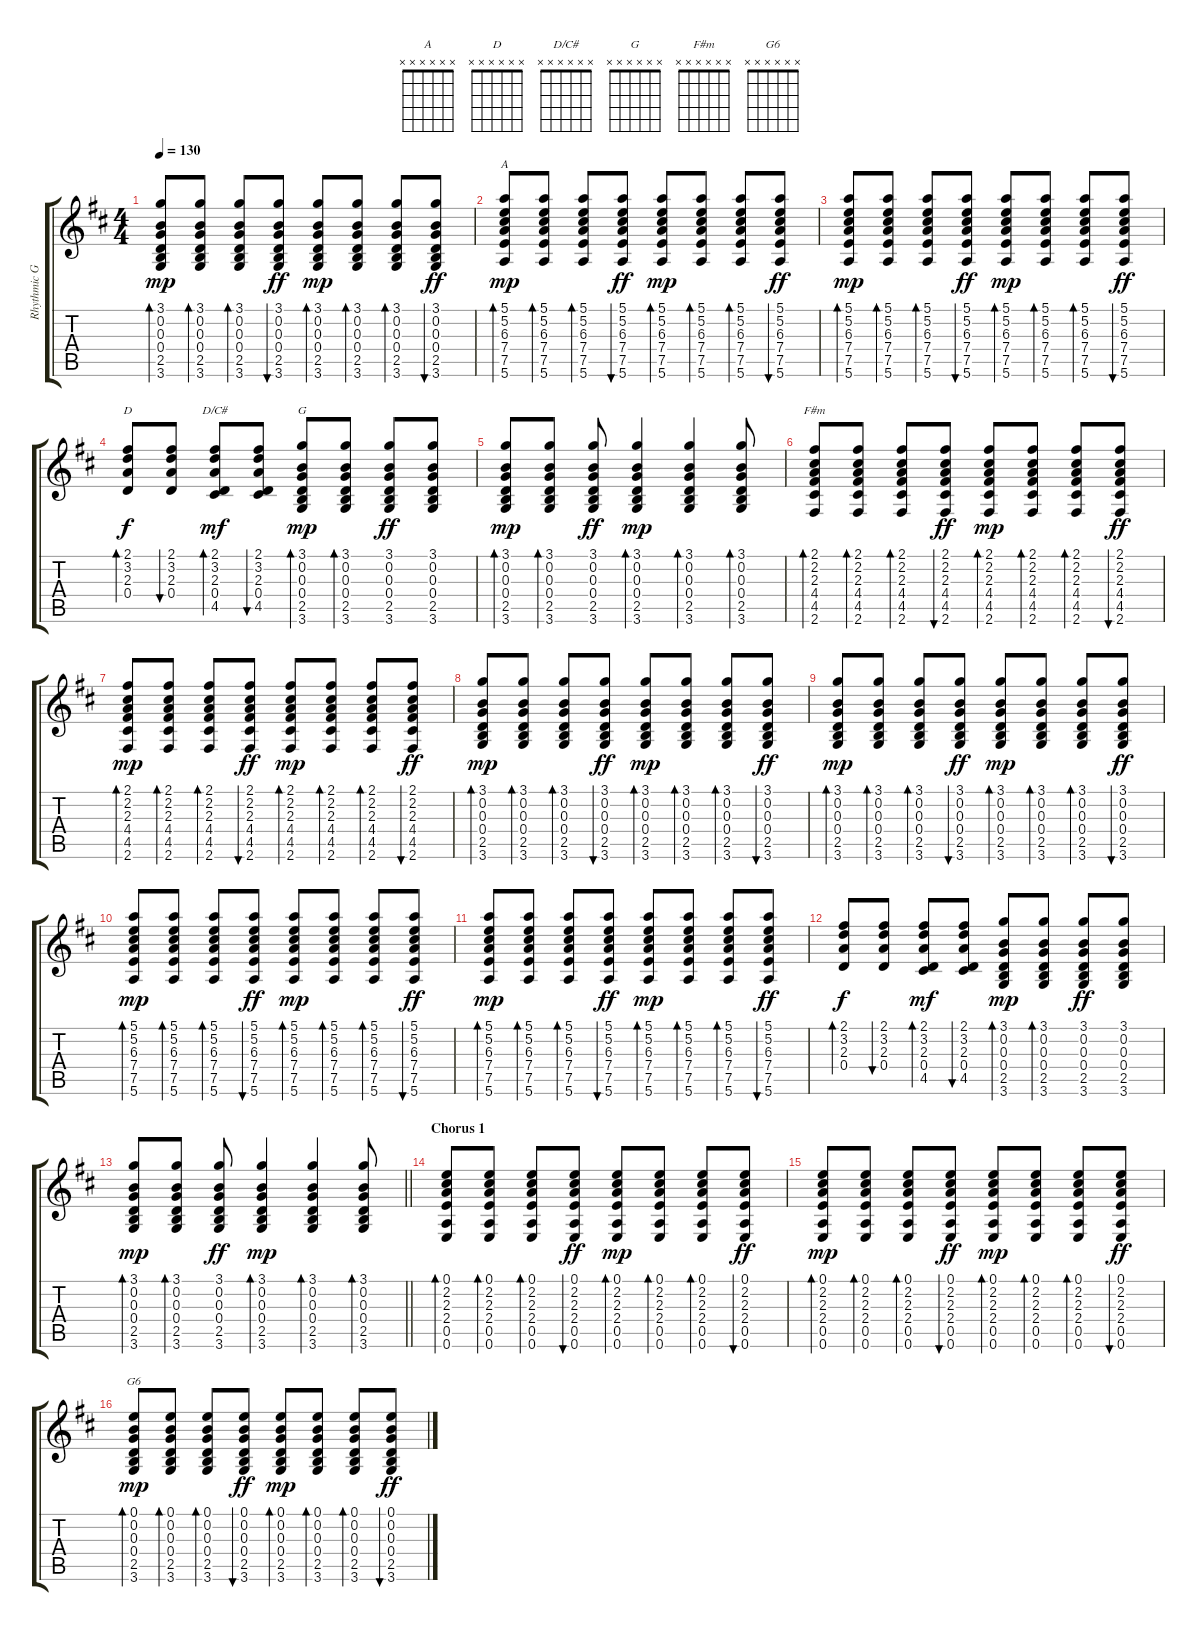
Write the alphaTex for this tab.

\track ("Rhythmic Guitar" "Rhythmic G") {instrument acousticguitarsteel}
\staff {score tabs}
\tuning (E4 B3 G3 D3 A2 E2) {hide}
\chord ("A" x x x x x x)
\chord ("D" x x x x x x)
\chord ("D/C#" x x x x x x)
\chord ("G" x x x x x x)
\chord ("F#m" x x x x x x)
\chord ("G6" x x x x x x)
\ts (4 4)
\tempo 130
\clef g2
\ks d
(3.1 0.2 0.3 0.4 2.5 3.6).8{bd 30 dy mp} (3.1 0.2 0.3 0.4 2.5 3.6).8{bd 30} (3.1 0.2 0.3 0.4 2.5 3.6).8{bd 30} (3.1 0.2 0.3 0.4 2.5 3.6).8{bu 30 dy ff} (3.1 0.2 0.3 0.4 2.5 3.6).8{bd 30 dy mp} (3.1 0.2 0.3 0.4 2.5 3.6).8{bd 30} (3.1 0.2 0.3 0.4 2.5 3.6).8{bd 30} (3.1 0.2 0.3 0.4 2.5 3.6).8{bu 30 dy ff} |
(5.1 5.2 6.3 7.4 7.5 5.6).8{bd 30 ch "A" dy mp} (5.1 5.2 6.3 7.4 7.5 5.6).8{bd 30} (5.1 5.2 6.3 7.4 7.5 5.6).8{bd 30} (5.1 5.2 6.3 7.4 7.5 5.6).8{bu 30 dy ff} (5.1 5.2 6.3 7.4 7.5 5.6).8{bd 30 dy mp} (5.1 5.2 6.3 7.4 7.5 5.6).8{bd 30} (5.1 5.2 6.3 7.4 7.5 5.6).8{bd 30} (5.1 5.2 6.3 7.4 7.5 5.6).8{bu 30 dy ff} |
(5.1 5.2 6.3 7.4 7.5 5.6).8{bd 30 dy mp} (5.1 5.2 6.3 7.4 7.5 5.6).8{bd 30} (5.1 5.2 6.3 7.4 7.5 5.6).8{bd 30} (5.1 5.2 6.3 7.4 7.5 5.6).8{bu 30 dy ff} (5.1 5.2 6.3 7.4 7.5 5.6).8{bd 30 dy mp} (5.1 5.2 6.3 7.4 7.5 5.6).8{bd 30} (5.1 5.2 6.3 7.4 7.5 5.6).8{bd 30} (5.1 5.2 6.3 7.4 7.5 5.6).8{bu 30 dy ff} |
(2.1 3.2 2.3 0.4).8{bd 30 ch "D" dy f} (2.1 3.2 2.3 0.4).8{bu 30} (2.1 3.2 2.3 0.4 4.5).8{bd 30 ch "D/C#" dy mf} (2.1 3.2 2.3 0.4 4.5).8{bu 30} (3.1 0.2 0.3 0.4 2.5 3.6).8{bd 30 ch "G" dy mp} (3.1 0.2 0.3 0.4 2.5 3.6).8{bd 30} (3.1 0.2 0.3 0.4 2.5 3.6).8{dy ff} (3.1 0.2 0.3 0.4 2.5 3.6).8 |
(3.1 0.2 0.3 0.4 2.5 3.6).8{bd 30 dy mp} (3.1 0.2 0.3 0.4 2.5 3.6).8{bd 30} (3.1 0.2 0.3 0.4 2.5 3.6).8{dy ff} (3.1 0.2 0.3 0.4 2.5 3.6).4{bd 30 dy mp} (3.1 0.2 0.3 0.4 2.5 3.6).4{bd 30} (3.1 0.2 0.3 0.4 2.5 3.6).8{bd 30} |
(2.1 2.2 2.3 4.4 4.5 2.6).8{bd 30 ch "F#m"} (2.1 2.2 2.3 4.4 4.5 2.6).8{bd 30} (2.1 2.2 2.3 4.4 4.5 2.6).8{bd 30} (2.1 2.2 2.3 4.4 4.5 2.6).8{bu 30 dy ff} (2.1 2.2 2.3 4.4 4.5 2.6).8{bd 30 dy mp} (2.1 2.2 2.3 4.4 4.5 2.6).8{bd 30} (2.1 2.2 2.3 4.4 4.5 2.6).8{bd 30} (2.1 2.2 2.3 4.4 4.5 2.6).8{bu 30 dy ff} |
(2.1 2.2 2.3 4.4 4.5 2.6).8{bd 30 dy mp} (2.1 2.2 2.3 4.4 4.5 2.6).8{bd 30} (2.1 2.2 2.3 4.4 4.5 2.6).8{bd 30} (2.1 2.2 2.3 4.4 4.5 2.6).8{bu 30 dy ff} (2.1 2.2 2.3 4.4 4.5 2.6).8{bd 30 dy mp} (2.1 2.2 2.3 4.4 4.5 2.6).8{bd 30} (2.1 2.2 2.3 4.4 4.5 2.6).8{bd 30} (2.1 2.2 2.3 4.4 4.5 2.6).8{bu 30 dy ff} |
(3.1 0.2 0.3 0.4 2.5 3.6).8{bd 30 dy mp} (3.1 0.2 0.3 0.4 2.5 3.6).8{bd 30} (3.1 0.2 0.3 0.4 2.5 3.6).8{bd 30} (3.1 0.2 0.3 0.4 2.5 3.6).8{bu 30 dy ff} (3.1 0.2 0.3 0.4 2.5 3.6).8{bd 30 dy mp} (3.1 0.2 0.3 0.4 2.5 3.6).8{bd 30} (3.1 0.2 0.3 0.4 2.5 3.6).8{bd 30} (3.1 0.2 0.3 0.4 2.5 3.6).8{bu 30 dy ff} |
(3.1 0.2 0.3 0.4 2.5 3.6).8{bd 30 dy mp} (3.1 0.2 0.3 0.4 2.5 3.6).8{bd 30} (3.1 0.2 0.3 0.4 2.5 3.6).8{bd 30} (3.1 0.2 0.3 0.4 2.5 3.6).8{bu 30 dy ff} (3.1 0.2 0.3 0.4 2.5 3.6).8{bd 30 dy mp} (3.1 0.2 0.3 0.4 2.5 3.6).8{bd 30} (3.1 0.2 0.3 0.4 2.5 3.6).8{bd 30} (3.1 0.2 0.3 0.4 2.5 3.6).8{bu 30 dy ff} |
(5.1 5.2 6.3 7.4 7.5 5.6).8{bd 30 dy mp} (5.1 5.2 6.3 7.4 7.5 5.6).8{bd 30} (5.1 5.2 6.3 7.4 7.5 5.6).8{bd 30} (5.1 5.2 6.3 7.4 7.5 5.6).8{bu 30 dy ff} (5.1 5.2 6.3 7.4 7.5 5.6).8{bd 30 dy mp} (5.1 5.2 6.3 7.4 7.5 5.6).8{bd 30} (5.1 5.2 6.3 7.4 7.5 5.6).8{bd 30} (5.1 5.2 6.3 7.4 7.5 5.6).8{bu 30 dy ff} |
(5.1 5.2 6.3 7.4 7.5 5.6).8{bd 30 dy mp} (5.1 5.2 6.3 7.4 7.5 5.6).8{bd 30} (5.1 5.2 6.3 7.4 7.5 5.6).8{bd 30} (5.1 5.2 6.3 7.4 7.5 5.6).8{bu 30 dy ff} (5.1 5.2 6.3 7.4 7.5 5.6).8{bd 30 dy mp} (5.1 5.2 6.3 7.4 7.5 5.6).8{bd 30} (5.1 5.2 6.3 7.4 7.5 5.6).8{bd 30} (5.1 5.2 6.3 7.4 7.5 5.6).8{bu 30 dy ff} |
(2.1 3.2 2.3 0.4).8{bd 30 dy f} (2.1 3.2 2.3 0.4).8{bu 30} (2.1 3.2 2.3 0.4 4.5).8{bd 30 dy mf} (2.1 3.2 2.3 0.4 4.5).8{bu 30} (3.1 0.2 0.3 0.4 2.5 3.6).8{bd 30 dy mp} (3.1 0.2 0.3 0.4 2.5 3.6).8{bd 30} (3.1 0.2 0.3 0.4 2.5 3.6).8{dy ff} (3.1 0.2 0.3 0.4 2.5 3.6).8 |
\barLineRight lightlight
(3.1 0.2 0.3 0.4 2.5 3.6).8{bd 30 dy mp} (3.1 0.2 0.3 0.4 2.5 3.6).8{bd 30} (3.1 0.2 0.3 0.4 2.5 3.6).8{dy ff} (3.1 0.2 0.3 0.4 2.5 3.6).4{bd 30 dy mp} (3.1 0.2 0.3 0.4 2.5 3.6).4{bd 30} (3.1 0.2 0.3 0.4 2.5 3.6).8{bd 30} |
\section ("" "Chorus 1")
(0.1 2.2 2.3 2.4 0.5 0.6).8{bd 30} (0.1 2.2 2.3 2.4 0.5 0.6).8{bd 30} (0.1 2.2 2.3 2.4 0.5 0.6).8{bd 30} (0.1 2.2 2.3 2.4 0.5 0.6).8{bu 30 dy ff} (0.1 2.2 2.3 2.4 0.5 0.6).8{bd 30 dy mp} (0.1 2.2 2.3 2.4 0.5 0.6).8{bd 30} (0.1 2.2 2.3 2.4 0.5 0.6).8{bd 30} (0.1 2.2 2.3 2.4 0.5 0.6).8{bu 30 dy ff} |
(0.1 2.2 2.3 2.4 0.5 0.6).8{bd 30 dy mp} (0.1 2.2 2.3 2.4 0.5 0.6).8{bd 30} (0.1 2.2 2.3 2.4 0.5 0.6).8{bd 30} (0.1 2.2 2.3 2.4 0.5 0.6).8{bu 30 dy ff} (0.1 2.2 2.3 2.4 0.5 0.6).8{bd 30 dy mp} (0.1 2.2 2.3 2.4 0.5 0.6).8{bd 30} (0.1 2.2 2.3 2.4 0.5 0.6).8{bd 30} (0.1 2.2 2.3 2.4 0.5 0.6).8{bu 30 dy ff} |
(0.1 0.2 0.3 0.4 2.5 3.6).8{bd 30 ch "G6" dy mp} (0.1 0.2 0.3 0.4 2.5 3.6).8{bd 30} (0.1 0.2 0.3 0.4 2.5 3.6).8{bd 30} (0.1 0.2 0.3 0.4 2.5 3.6).8{bu 30 dy ff} (0.1 0.2 0.3 0.4 2.5 3.6).8{bd 30 dy mp} (0.1 0.2 0.3 0.4 2.5 3.6).8{bd 30} (0.1 0.2 0.3 0.4 2.5 3.6).8{bd 30} (0.1 0.2 0.3 0.4 2.5 3.6).8{bu 30 dy ff}
